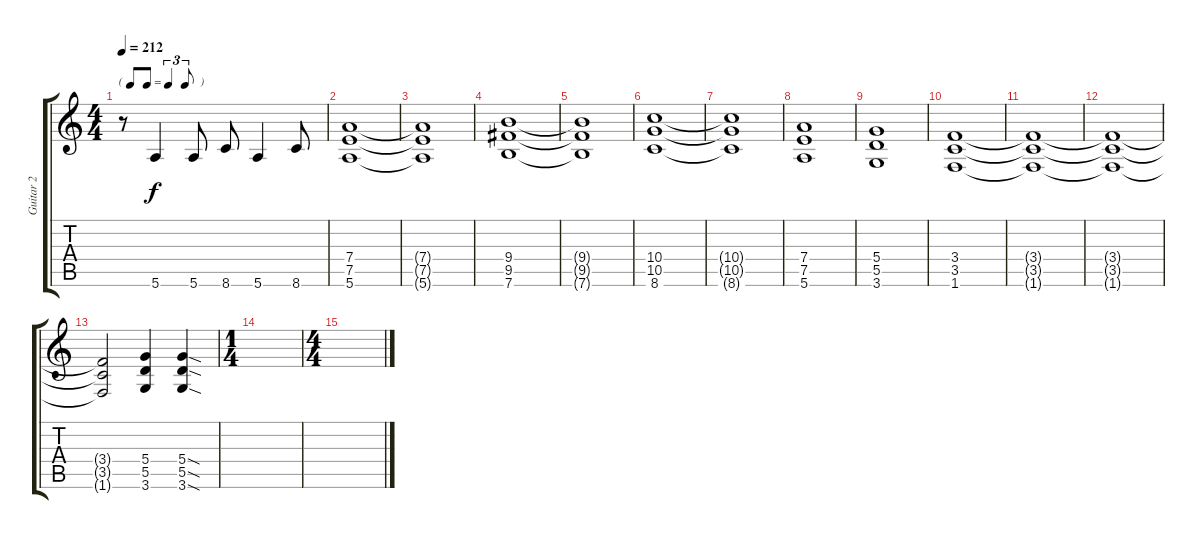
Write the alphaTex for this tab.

\track ("Guitar 2" "Guitar 2") {instrument distortionguitar}
\staff {score tabs}
\tuning (E4 B3 G3 D3 A2 E2) {hide}
\ts (4 4)
\tf triplet8th
\tempo 212
\clef g2
\ks c
r.8{dy f} 5.6.4 5.6.8 8.6.8 5.6.4 8.6.8 |
(7.4 7.5 5.6).1{volume 16} |
(7.4{t} 7.5{t} 5.6{t}).1 |
(9.4 9.5 7.6).1 |
(9.4{t} 9.5{t} 7.6{t}).1 |
(10.4 10.5 8.6).1 |
(10.4{t} 10.5{t} 8.6{t}).1 |
(7.4 7.5 5.6).1 |
(5.4 5.5 3.6).1 |
(3.4 3.5 1.6).1 |
(3.4{t} 3.5{t} 1.6{t}).1 |
(3.4{t} 3.5{t} 1.6{t}).1 |
(3.4{t} 3.5{t} 1.6{t}).2 (5.4 5.5 3.6).4 (5.4{sod} 5.5{sod} 3.6{sod}).4 |
\ts (1 4)
|
\ts (4 4)
